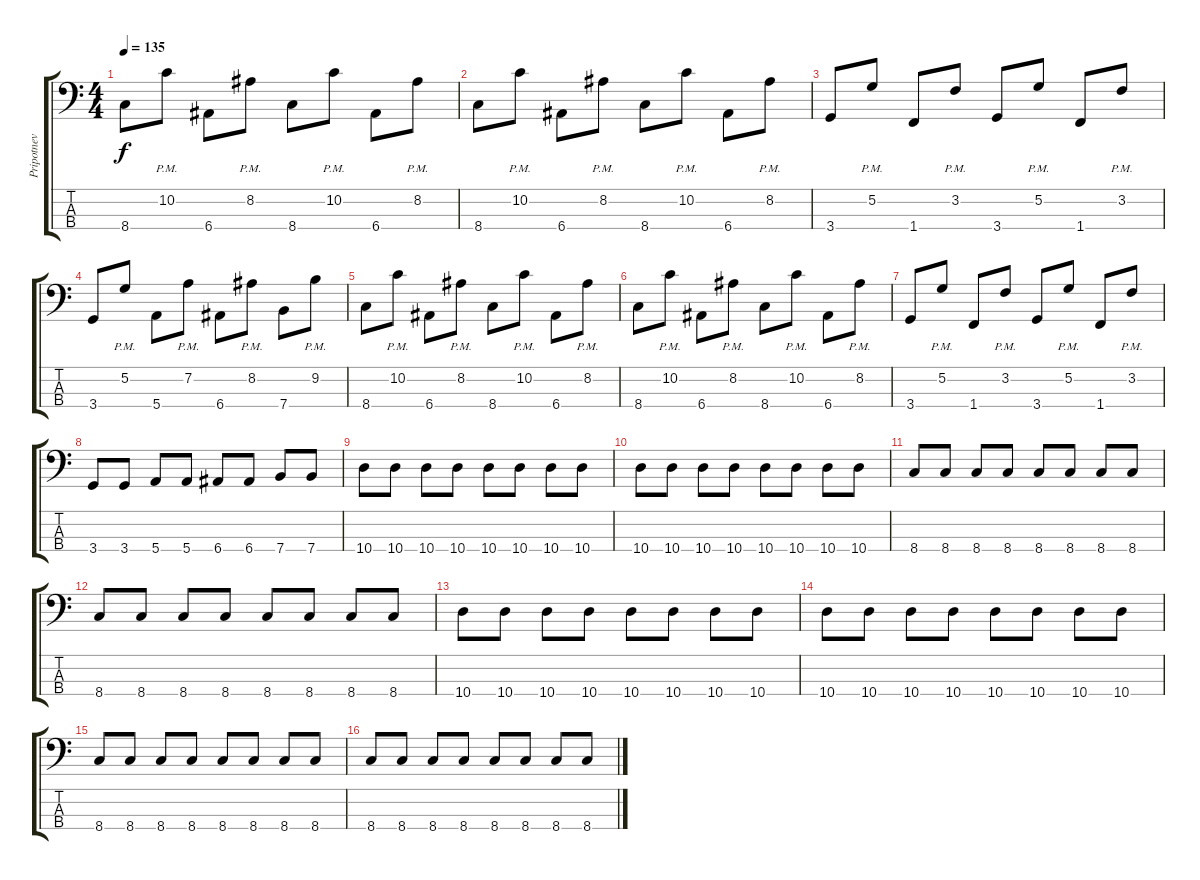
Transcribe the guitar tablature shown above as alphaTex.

\track ("Pripotnev (bass guitar)" "Pripotnev ") {instrument electricbasspick}
\staff {score tabs}
\tuning (G2 D2 A1 E1) {hide}
\ts (4 4)
\tempo 135
\clef f4
\ks c
8.4.8{dy f} 10.2{pm}.8 6.4.8 8.2{pm}.8 8.4.8 10.2{pm}.8 6.4.8 8.2{pm}.8 |
8.4.8 10.2{pm}.8 6.4.8 8.2{pm}.8 8.4.8 10.2{pm}.8 6.4.8 8.2{pm}.8 |
3.4.8 5.2{pm}.8 1.4.8 3.2{pm}.8 3.4.8 5.2{pm}.8 1.4.8 3.2{pm}.8 |
3.4.8 5.2{pm}.8 5.4.8 7.2{pm}.8 6.4.8 8.2{pm}.8 7.4.8 9.2{pm}.8 |
8.4.8 10.2{pm}.8 6.4.8 8.2{pm}.8 8.4.8 10.2{pm}.8 6.4.8 8.2{pm}.8 |
8.4.8 10.2{pm}.8 6.4.8 8.2{pm}.8 8.4.8 10.2{pm}.8 6.4.8 8.2{pm}.8 |
3.4.8 5.2{pm}.8 1.4.8 3.2{pm}.8 3.4.8 5.2{pm}.8 1.4.8 3.2{pm}.8 |
3.4.8 3.4.8 5.4.8 5.4.8 6.4.8 6.4.8 7.4.8 7.4.8 |
10.4.8 10.4.8 10.4.8 10.4.8 10.4.8 10.4.8 10.4.8 10.4.8 |
10.4.8 10.4.8 10.4.8 10.4.8 10.4.8 10.4.8 10.4.8 10.4.8 |
8.4.8 8.4.8 8.4.8 8.4.8 8.4.8 8.4.8 8.4.8 8.4.8 |
8.4.8 8.4.8 8.4.8 8.4.8 8.4.8 8.4.8 8.4.8 8.4.8 |
10.4.8 10.4.8 10.4.8 10.4.8 10.4.8 10.4.8 10.4.8 10.4.8 |
10.4.8 10.4.8 10.4.8 10.4.8 10.4.8 10.4.8 10.4.8 10.4.8 |
8.4.8 8.4.8 8.4.8 8.4.8 8.4.8 8.4.8 8.4.8 8.4.8 |
8.4.8 8.4.8 8.4.8 8.4.8 8.4.8 8.4.8 8.4.8 8.4.8
